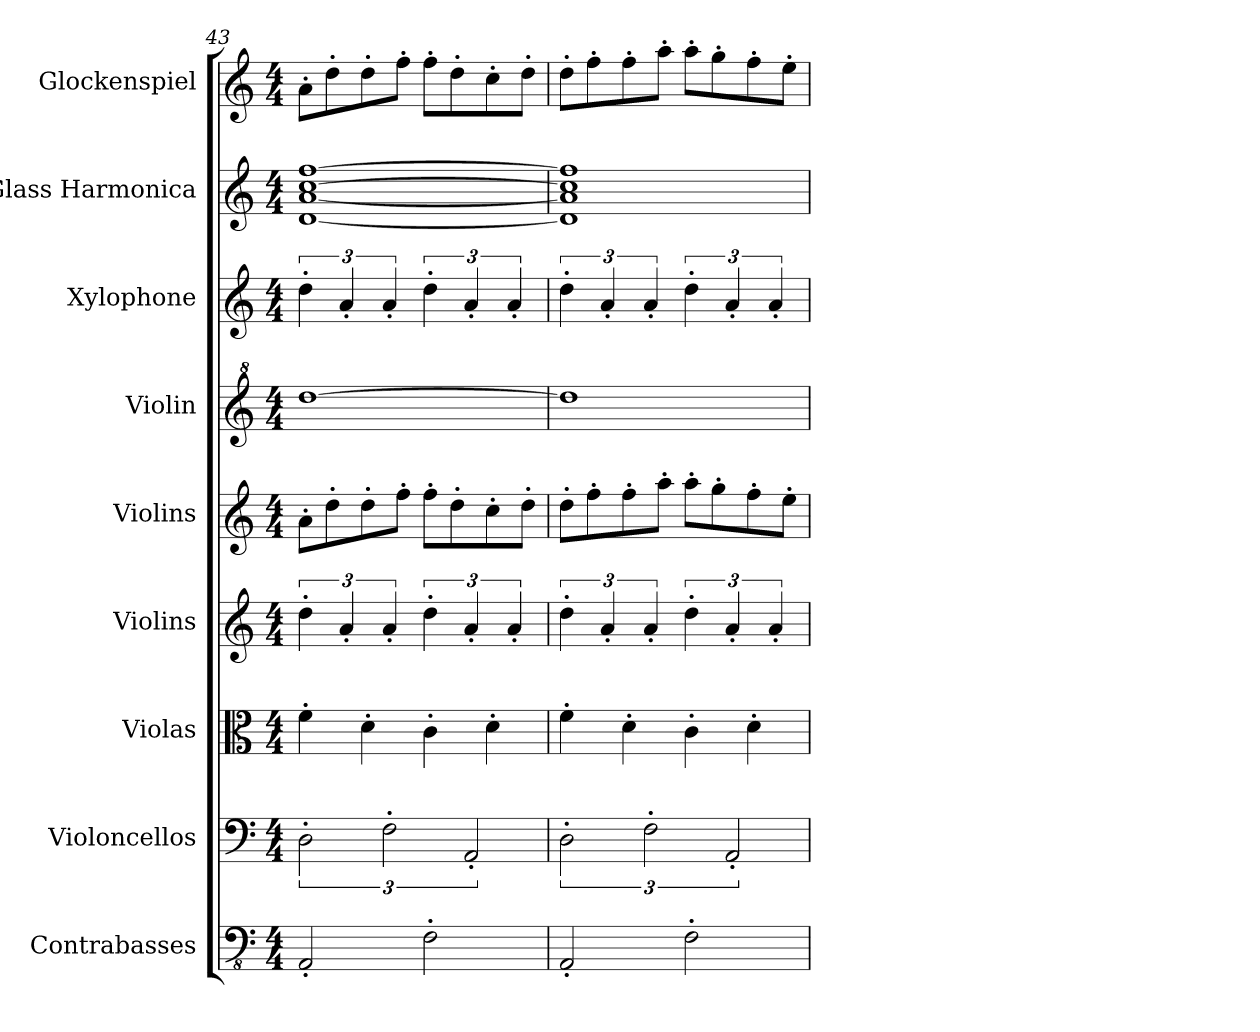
**kern	**kern	**kern	**kern	**kern	**kern	**kern	**kern	**kern
*part9	*part8	*part7	*part6	*part5	*part4	*part3	*part2	*part1
*staff9	*staff8	*staff7	*staff6	*staff5	*staff4	*staff3	*staff2	*staff1
*I"Contrabasses	*I"Violoncellos	*I"Violas	*I"Violins	*I"Violins	*I"Violin	*I"Xylophone	*I"Glass Harmonica	*I"Glockenspiel
*I'Cbs.	*I'Vcs.	*I'Vlas.	*I'Vlns.	*I'Vlns.	*I'Vln.	*I'Xyl.	*I'Gla. Har.	*I'Glk.
!!LO:PB:g=z
*clefFv4	*clefF4	*clefC3	*clefG2	*clefG2	*clefG^2	*clefG2	*clefG2	*clefG2
*	*	*	*	*	*	*ITrd-7c-12	*	*ITrd-14c-24
*k[]	*k[]	*k[]	*k[]	*k[]	*k[]	*k[]	*k[]	*k[]
*M4/4	*M4/4	*M4/4	*M4/4	*M4/4	*M4/4	*M4/4	*M4/4	*M4/4
=43	=43	=43	=43	=43	=43	=43	=43	=43
2AAA'/	3D'\	4f'\	6dd'\	8a'\L	[1ddd	6ddd'\	[1d [1a [1cc [1ff	8aaa'\L
.	.	.	.	8dd'\	.	.	.	8dddd'\
.	.	.	6a'/	.	.	6aa'/	.	.
.	.	4d'\	.	8dd'\	.	.	.	8dddd'\
.	3F'\	.	6a'/	.	.	6aa'/	.	.
.	.	.	.	8ff'\J	.	.	.	8ffff'\J
2FF'\	.	4c'\	6dd'\	8ff'\L	.	6ddd'\	.	8ffff'\L
.	.	.	.	8dd'\	.	.	.	8dddd'\
.	3AA'/	.	6a'/	.	.	6aa'/	.	.
.	.	4d'\	.	8cc'\	.	.	.	8cccc'\
.	.	.	6a'/	.	.	6aa'/	.	.
.	.	.	.	8dd'\J	.	.	.	8dddd'\J
=44	=44	=44	=44	=44	=44	=44	=44	=44
2AAA'/	3D'\	4f'\	6dd'\	8dd'\L	1ddd]	6ddd'\	1d] 1a] 1cc] 1ff]	8dddd'\L
.	.	.	.	8ff'\	.	.	.	8ffff'\
.	.	.	6a'/	.	.	6aa'/	.	.
.	.	4d'\	.	8ff'\	.	.	.	8ffff'\
.	3F'\	.	6a'/	.	.	6aa'/	.	.
.	.	.	.	8aa'\J	.	.	.	8aaaa'\J
2FF'\	.	4c'\	6dd'\	8aa'\L	.	6ddd'\	.	8aaaa'\L
.	.	.	.	8gg'\	.	.	.	8gggg'\
.	3AA'/	.	6a'/	.	.	6aa'/	.	.
.	.	4d'\	.	8ff'\	.	.	.	8ffff'\
.	.	.	6a'/	.	.	6aa'/	.	.
.	.	.	.	8ee'\J	.	.	.	8eeee'\J
=	=	=	=	=	=	=	=	=
*-	*-	*-	*-	*-	*-	*-	*-	*-
